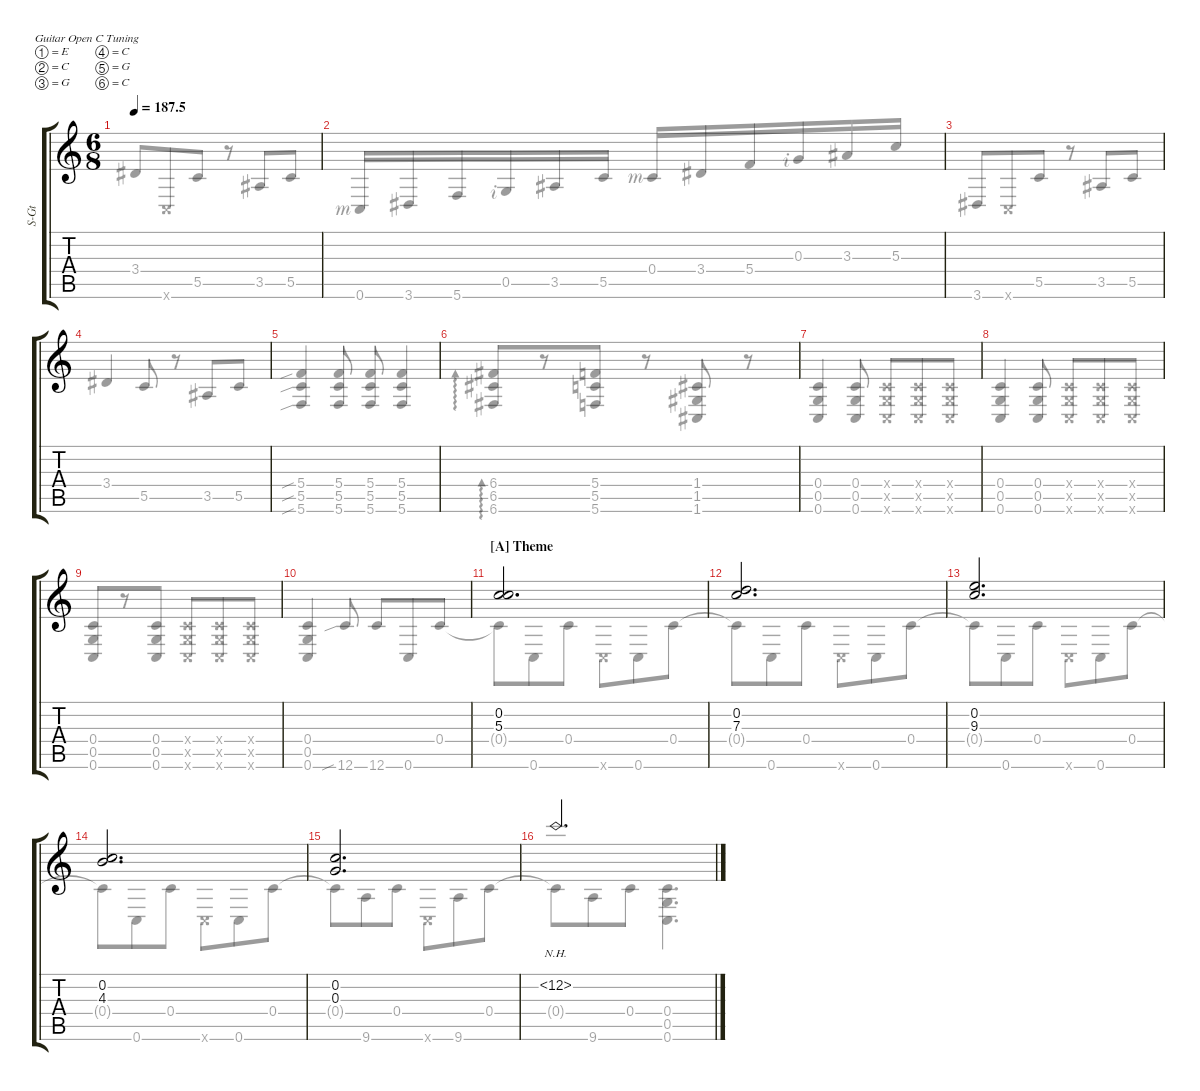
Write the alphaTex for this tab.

\defaultSystemsLayout 4
\hideDynamics
\bracketExtendMode groupsimilarinstruments
\otherSystemsTrackNameOrientation horizontal
\track ("Steel-String Guitar" "S-Gt") {instrument acousticguitarsteel}
\staff {score tabs}
\tuning (E4 C4 G3 C3 G2 C2)
\voice
\ts (6 8)
\tempo
187.5
\accidentals auto
\clef g2
\ottava regular
\simile none
\ks c
|
|
|
|
|
|
|
|
|
|
\section ("A" "Theme")
(5.3 0.2).2{d beam Up} |
(7.3 0.2).2{d beam Up} |
(9.3 0.2).2{d beam Up} |
(4.3 0.2).2{d beam Up} |
(0.2 0.3).2{d beam Up} |
12.2{nh}.2{d beam Up}
\voice
\clef g2
\ottava regular
\simile none
\ks c
3.4{acc #}.8{dy mf beam Up} 0.6{x}.8{beam Up} 5.5.8{beam Up} r.8{beam Up} 3.5{acc #}.8{beam Up} 5.5.8{beam Up} |
0.6{rf 3}.16{beam Up} 3.6{acc #}.16{beam Up} 5.6.16{beam Up} 0.5{rf 2}.16{beam Up} 3.5{acc #}.16{beam Up} 5.5.16{beam Up} 0.4{rf 3}.16{beam Up} 3.4{acc #}.16{beam Up} 5.4.16{beam Up} 0.3{rf 2}.16{beam Up} 3.3{acc #}.16{beam Up} 5.3.16{beam Up} |
3.6{acc #}.8{beam Up} 0.6{x}.8{beam Up} 5.5.8{beam Up} r.8{beam Up} 3.5{acc #}.8{beam Up} 5.5.8{beam Up} |
3.4{acc #}.4{beam Up} 5.5.8{beam Up} r.8{beam Up} 3.5{acc #}.8{beam Up} 5.5.8{beam Up} |
(5.4{sib} 5.5{sib} 5.6{sib}).4{beam Up} (5.6 5.5 5.4).8{beam Up} (5.4 5.5 5.6).8{beam Up} (5.6 5.5 5.4).4{beam Up} |
(6.4{acc #} 6.5{acc #} 6.6{acc #}).8{ad 0 beam Up} r.8{beam Up} (5.6 5.5 5.4).8{beam Up} r.8{beam Up} (1.4{acc #} 1.5{acc #} 1.6{acc #}).8{beam Up} r.8{beam Up} |
(0.6 0.5 0.4).4{beam Up} (0.4 0.5 0.6).8{beam Up} (0.6{x} 0.5{x} 0.4{x}).8{beam Up} (0.4{x} 0.5{x} 0.6{x}).8{beam Up} (0.6{x} 0.5{x} 0.4{x}).8{beam Up} |
(0.6 0.5 0.4).4{beam Up} (0.4 0.5 0.6).8{beam Up} (0.6{x} 0.5{x} 0.4{x}).8{beam Up} (0.4{x} 0.5{x} 0.6{x}).8{beam Up} (0.6{x} 0.5{x} 0.4{x}).8{beam Up} |
(0.6 0.5 0.4).8{beam Up} r.8{beam Up} (0.4 0.5 0.6).8{beam Up} (0.6{x} 0.5{x} 0.4{x}).8{beam Up} (0.4{x} 0.5{x} 0.6{x}).8{beam Up} (0.6{x} 0.5{x} 0.4{x}).8{beam Up} |
(0.6 0.5 0.4).4{beam Up} 12.6{sib}.8{beam Up} 12.6.8{beam Up} 0.6.8{beam Up} 0.4.8{beam Up} |
0.4{t}.8{beam Down} 0.6.8{beam Down} 0.4.8{beam Down} 0.6{x}.8{beam Down} 0.6.8{beam Down} 0.4.8{beam Down} |
0.4{t}.8{beam Down} 0.6.8{beam Down} 0.4.8{beam Down} 0.6{x}.8{beam Down} 0.6.8{beam Down} 0.4.8{beam Down} |
0.4{t}.8{beam Down} 0.6.8{beam Down} 0.4.8{beam Down} 0.6{x}.8{beam Down} 0.6.8{beam Down} 0.4.8{beam Down} |
0.4{t}.8{beam Down} 0.6.8{beam Down} 0.4.8{beam Down} 0.6{x}.8{beam Down} 0.6.8{beam Down} 0.4.8{beam Down} |
0.4{t}.8{beam Down} 9.6.8{beam Down} 0.4.8{beam Down} 0.6{x}.8{beam Down} 9.6.8{beam Down} 0.4.8{beam Down} |
0.4{t}.8{beam Down} 9.6.8{beam Down} 0.4.8{beam Down} (0.6 0.5 0.4).4{d beam Down}
